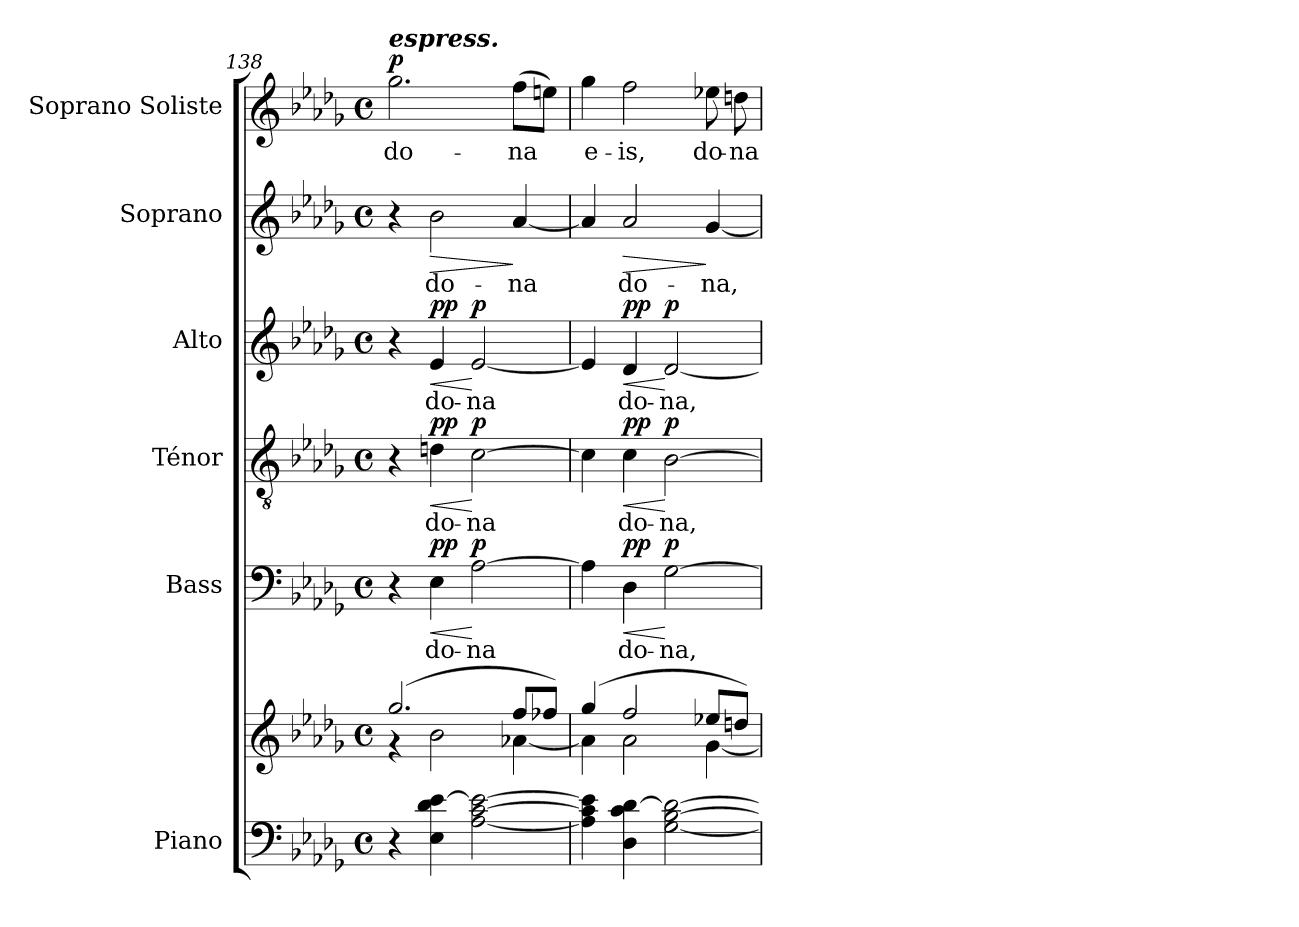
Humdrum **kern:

**kern	**kern	**kern	**text	**dynam	**kern	**text	**dynam	**kern	**text	**dynam	**kern	**text	**dynam	**kern	**text	**dynam
*part6	*part6	*part5	*part5	*part5	*part4	*part4	*part4	*part3	*part3	*part3	*part2	*part2	*part2	*part1	*part1	*part1
*staff7	*staff6	*staff5	*staff5	*staff5	*staff4	*staff4	*staff4	*staff3	*staff3	*staff3	*staff2	*staff2	*staff2	*staff1	*staff1	*staff1
*I"Piano	*	*I"Bass	*	*	*I"Ténor	*	*	*I"Alto	*	*	*I"Soprano	*	*	*I"Soprano Soliste	*	*
*I'Pno.	*	*I'B.	*	*	*I'T.	*	*	*I'A.	*	*	*I'S.	*	*	*	*	*
*clefF4	*clefG2	*clefF4	*	*	*clefGv2	*	*	*clefG2	*	*	*clefG2	*	*	*clefG2	*	*
*k[b-e-a-d-g-]	*k[b-e-a-d-g-]	*k[b-e-a-d-g-]	*	*	*k[b-e-a-d-g-]	*	*	*k[b-e-a-d-g-]	*	*	*k[b-e-a-d-g-]	*	*	*k[b-e-a-d-g-]	*	*
*M4/4	*M4/4	*M4/4	*	*	*M4/4	*	*	*M4/4	*	*	*M4/4	*	*	*M4/4	*	*
*met(c)	*met(c)	*met(c)	*	*	*met(c)	*	*	*met(c)	*	*	*met(c)	*	*	*met(c)	*	*
=138	=138	=138	=138	=138	=138	=138	=138	=138	=138	=138	=138	=138	=138	=138	=138	=138
*	*^	*	*	*	*	*	*	*	*	*	*	*	*	*	*	*
!	!	!	!	!	!	!	!	!	!	!	!	!	!	!	!LO:TX:a:Bi:t=espress.	!	!
!	!	!	!	!	!	!	!	!	!	!	!	!	!	!	!	!	!LO:DY:a
4r	(2.gg-/	4r	4r	.	.	4r	.	.	4r	.	.	4r	.	.	2.gg-\	do-	p
!	!	!	!	!	!LO:HP:b	!	!	!LO:HP:b	!	!	!LO:HP:b	!	!	!LO:HP:b	!	!	!
!	!	!	!	!	!LO:DY:n=1:a	!	!	!LO:DY:n=1:a	!	!	!LO:DY:n=1:a	!	!	!	!	!	!
4E-\ 4d-\ [4e-\	.	2b-\	4E-\	-do-	< pp	4dn\	do-	< pp	4e-/	do-	< pp	2b-\	do-	>	.	.	.
!	!	!	!	!	!LO:DY:n=2:a	!	!	!LO:DY:n=2:a	!	!	!LO:DY:n=2:a	!	!	!	!	!	!
[2A-\ [2c\ 2e-\_	.	.	[2A-\	-na	[ p	[2c\	-na	[ p	[2e-/	-na	[ p	.	.	.	.	.	.
.	8ff/L	[4a-X\	.	.	.	.	.	.	.	.	.	[4a-/	-na	]	(8ff\L	-na	.
.	8ff-X/J)	.	.	.	.	.	.	.	.	.	.	.	.	.	8een\J)	.	.
=139	=139	=139	=139	=139	=139	=139	=139	=139	=139	=139	=139	=139	=139	=139	=139	=139	=139
4A-\] 4c\] 4e-\]	(4gg-/	4a-\]	4A-\]	.	.	4c\]	.	.	4e-/]	.	.	4a-/]	.	.	4gg-\	e-	.
!	!	!	!	!	!LO:HP:b	!	!	!LO:HP:b	!	!	!LO:HP:b	!	!	!LO:HP:b	!	!	!
!	!	!	!	!	!LO:DY:n=1:a	!	!	!LO:DY:n=1:a	!	!	!LO:DY:n=1:a	!	!	!	!	!	!
4D-\ 4c\ [4d-\	2ff/	2a-\	4D-\	do-	< pp	4c\	do-	< pp	4d-/	do-	< pp	2a-/	do-	>	2ff\	-is,	.
!	!	!	!	!	!LO:DY:n=2:a	!	!	!LO:DY:n=2:a	!	!	!LO:DY:n=2:a	!	!	!	!	!	!
[2G-\ [2B-\ 2d-\_	.	.	[2G-\	-na,	[ p	[2B-\	-na,	[ p	[2d-/	-na,	[ p	.	.	.	.	.	.
.	8ee-X/L	[4g-\	.	.	.	.	.	.	.	.	.	[4g-/	-na,	]	8ee-X\	do-	.
.	8ddn/J)	.	.	.	.	.	.	.	.	.	.	.	.	.	8ddn\	-na	.
*	*v	*v	*	*	*	*	*	*	*	*	*	*	*	*	*	*	*
=	=	=	=	=	=	=	=	=	=	=	=	=	=	=	=	=
*-	*-	*-	*-	*-	*-	*-	*-	*-	*-	*-	*-	*-	*-	*-	*-	*-
